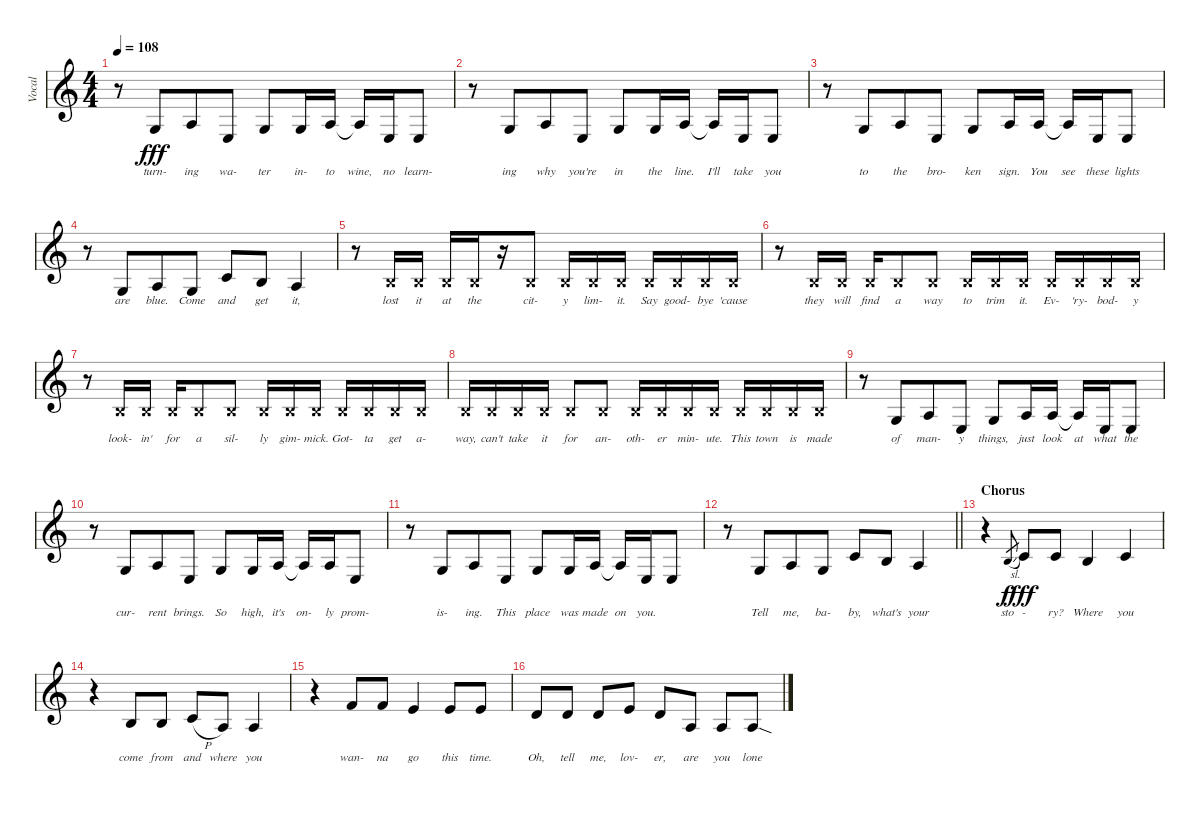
\track ("Vocal" "Vocal") {instrument lead6voice}
\staff {score}
\tuning (E4 B3 G3 D3 A2 E2) {hide}
\ts (4 4)
\tempo 108
\clef g2
\ks c
r.8{dy fff} 0.3.8{lyrics (0 "turn-") lyrics (1 "") lyrics (2 "") lyrics (3 "") lyrics (4 "") beam merge} 2.3.8{lyrics (0 "ing") lyrics (1 "") lyrics (2 "") lyrics (3 "") lyrics (4 "")} 2.4.8{lyrics (0 "wa-") lyrics (1 "") lyrics (2 "") lyrics (3 "") lyrics (4 "")} 5.4.8{lyrics (0 "ter") lyrics (1 "") lyrics (2 "") lyrics (3 "") lyrics (4 "")} 5.4.16{lyrics (0 "in-") lyrics (1 "") lyrics (2 "") lyrics (3 "") lyrics (4 "")} 7.4.16{lyrics (0 "to") lyrics (1 "") lyrics (2 "") lyrics (3 "") lyrics (4 "")} 7.4{t}.16{lyrics (0 "wine,") lyrics (1 "") lyrics (2 "") lyrics (3 "") lyrics (4 "")} 2.4.16{lyrics (0 "no") lyrics (1 "") lyrics (2 "") lyrics (3 "") lyrics (4 "")} 2.4.8{lyrics (0 "learn-") lyrics (1 "") lyrics (2 "") lyrics (3 "") lyrics (4 "")} |
r.8 0.3.8{lyrics (0 "ing") lyrics (1 "") lyrics (2 "") lyrics (3 "") lyrics (4 "") beam merge} 2.3.8{lyrics (0 "why") lyrics (1 "") lyrics (2 "") lyrics (3 "") lyrics (4 "")} 2.4.8{lyrics (0 "you're") lyrics (1 "") lyrics (2 "") lyrics (3 "") lyrics (4 "")} 5.4.8{lyrics (0 "in") lyrics (1 "") lyrics (2 "") lyrics (3 "") lyrics (4 "")} 5.4.16{lyrics (0 "the") lyrics (1 "") lyrics (2 "") lyrics (3 "") lyrics (4 "")} 7.4.16{lyrics (0 "line.") lyrics (1 "") lyrics (2 "") lyrics (3 "") lyrics (4 "")} 7.4{t}.16{lyrics (0 "I'll") lyrics (1 "") lyrics (2 "") lyrics (3 "") lyrics (4 "")} 2.4.16{lyrics (0 "take") lyrics (1 "") lyrics (2 "") lyrics (3 "") lyrics (4 "")} 2.4.8{lyrics (0 "you") lyrics (1 "") lyrics (2 "") lyrics (3 "") lyrics (4 "")} |
r.8 0.3.8{lyrics (0 "to") lyrics (1 "") lyrics (2 "") lyrics (3 "") lyrics (4 "") beam merge} 2.3.8{lyrics (0 "the") lyrics (1 "") lyrics (2 "") lyrics (3 "") lyrics (4 "")} 2.4.8{lyrics (0 "bro-") lyrics (1 "") lyrics (2 "") lyrics (3 "") lyrics (4 "")} 5.4.8{lyrics (0 "ken") lyrics (1 "") lyrics (2 "") lyrics (3 "") lyrics (4 "")} 7.4.16{lyrics (0 "sign.") lyrics (1 "") lyrics (2 "") lyrics (3 "") lyrics (4 "")} 7.4.16{lyrics (0 "You") lyrics (1 "") lyrics (2 "") lyrics (3 "") lyrics (4 "")} 7.4{t}.16{lyrics (0 "see") lyrics (1 "") lyrics (2 "") lyrics (3 "") lyrics (4 "")} 2.4.16{lyrics (0 "these") lyrics (1 "") lyrics (2 "") lyrics (3 "") lyrics (4 "")} 2.4.8{lyrics (0 "lights") lyrics (1 "") lyrics (2 "") lyrics (3 "") lyrics (4 "")} |
r.8 0.3.8{lyrics (0 "are") lyrics (1 "") lyrics (2 "") lyrics (3 "") lyrics (4 "") beam merge} 2.3.8{lyrics (0 "blue.") lyrics (1 "") lyrics (2 "") lyrics (3 "") lyrics (4 "")} 5.4.8{lyrics (0 "Come") lyrics (1 "") lyrics (2 "") lyrics (3 "") lyrics (4 "")} 5.3.8{lyrics (0 "and") lyrics (1 "") lyrics (2 "") lyrics (3 "") lyrics (4 "")} 4.3.8{lyrics (0 "get") lyrics (1 "") lyrics (2 "") lyrics (3 "") lyrics (4 "")} 2.3.4{lyrics (0 "it,") lyrics (1 "") lyrics (2 "") lyrics (3 "") lyrics (4 "")} |
r.8 4.3{x}.16{lyrics (0 "lost") lyrics (1 "") lyrics (2 "") lyrics (3 "") lyrics (4 "")} 4.3{x}.16{lyrics (0 "it") lyrics (1 "") lyrics (2 "") lyrics (3 "") lyrics (4 "")} 4.3{x}.16{lyrics (0 "at") lyrics (1 "") lyrics (2 "") lyrics (3 "") lyrics (4 "")} 4.3{x}.16{lyrics (0 "the") lyrics (1 "") lyrics (2 "") lyrics (3 "") lyrics (4 "")} r.16 4.3{x}.8{lyrics (0 "cit-") lyrics (1 "") lyrics (2 "") lyrics (3 "") lyrics (4 "")} 4.3{x}.16{lyrics (0 "y") lyrics (1 "") lyrics (2 "") lyrics (3 "") lyrics (4 "")} 4.3{x}.16{lyrics (0 "lim-") lyrics (1 "") lyrics (2 "") lyrics (3 "") lyrics (4 "")} 4.3{x}.16{lyrics (0 "it.") lyrics (1 "") lyrics (2 "") lyrics (3 "") lyrics (4 "")} 4.3{x}.16{lyrics (0 "Say") lyrics (1 "") lyrics (2 "") lyrics (3 "") lyrics (4 "")} 4.3{x}.16{lyrics (0 "good-") lyrics (1 "") lyrics (2 "") lyrics (3 "") lyrics (4 "")} 4.3{x}.16{lyrics (0 "bye") lyrics (1 "") lyrics (2 "") lyrics (3 "") lyrics (4 "")} 4.3{x}.16{lyrics (0 "'cause") lyrics (1 "") lyrics (2 "") lyrics (3 "") lyrics (4 "")} |
r.8 4.3{x}.16{lyrics (0 "they") lyrics (1 "") lyrics (2 "") lyrics (3 "") lyrics (4 "")} 4.3{x}.16{lyrics (0 "will") lyrics (1 "") lyrics (2 "") lyrics (3 "") lyrics (4 "")} 4.3{x}.16{lyrics (0 "find") lyrics (1 "") lyrics (2 "") lyrics (3 "") lyrics (4 "")} 4.3{x}.8{lyrics (0 "a") lyrics (1 "") lyrics (2 "") lyrics (3 "") lyrics (4 "")} 4.3{x}.8{lyrics (0 "way") lyrics (1 "") lyrics (2 "") lyrics (3 "") lyrics (4 "")} 4.3{x}.16{lyrics (0 "to") lyrics (1 "") lyrics (2 "") lyrics (3 "") lyrics (4 "")} 4.3{x}.16{lyrics (0 "trim") lyrics (1 "") lyrics (2 "") lyrics (3 "") lyrics (4 "")} 4.3{x}.16{lyrics (0 "it.") lyrics (1 "") lyrics (2 "") lyrics (3 "") lyrics (4 "")} 4.3{x}.16{lyrics (0 "Ev-") lyrics (1 "") lyrics (2 "") lyrics (3 "") lyrics (4 "")} 4.3{x}.16{lyrics (0 "'ry-") lyrics (1 "") lyrics (2 "") lyrics (3 "") lyrics (4 "")} 4.3{x}.16{lyrics (0 "bod-") lyrics (1 "") lyrics (2 "") lyrics (3 "") lyrics (4 "")} 4.3{x}.16{lyrics (0 "y") lyrics (1 "") lyrics (2 "") lyrics (3 "") lyrics (4 "")} |
r.8 4.3{x}.16{lyrics (0 "look-") lyrics (1 "") lyrics (2 "") lyrics (3 "") lyrics (4 "")} 4.3{x}.16{lyrics (0 "in'") lyrics (1 "") lyrics (2 "") lyrics (3 "") lyrics (4 "")} 4.3{x}.16{lyrics (0 "for") lyrics (1 "") lyrics (2 "") lyrics (3 "") lyrics (4 "")} 4.3{x}.8{lyrics (0 "a") lyrics (1 "") lyrics (2 "") lyrics (3 "") lyrics (4 "")} 4.3{x}.8{lyrics (0 "sil-") lyrics (1 "") lyrics (2 "") lyrics (3 "") lyrics (4 "")} 4.3{x}.16{lyrics (0 "ly") lyrics (1 "") lyrics (2 "") lyrics (3 "") lyrics (4 "")} 4.3{x}.16{lyrics (0 "gim-") lyrics (1 "") lyrics (2 "") lyrics (3 "") lyrics (4 "")} 4.3{x}.16{lyrics (0 "mick.") lyrics (1 "") lyrics (2 "") lyrics (3 "") lyrics (4 "")} 4.3{x}.16{lyrics (0 "Got-") lyrics (1 "") lyrics (2 "") lyrics (3 "") lyrics (4 "")} 4.3{x}.16{lyrics (0 "ta") lyrics (1 "") lyrics (2 "") lyrics (3 "") lyrics (4 "")} 4.3{x}.16{lyrics (0 "get") lyrics (1 "") lyrics (2 "") lyrics (3 "") lyrics (4 "")} 4.3{x}.16{lyrics (0 "a-") lyrics (1 "") lyrics (2 "") lyrics (3 "") lyrics (4 "")} |
4.3{x}.16{lyrics (0 "way,") lyrics (1 "") lyrics (2 "") lyrics (3 "") lyrics (4 "")} 4.3{x}.16{lyrics (0 "can't") lyrics (1 "") lyrics (2 "") lyrics (3 "") lyrics (4 "")} 4.3{x}.16{lyrics (0 "take") lyrics (1 "") lyrics (2 "") lyrics (3 "") lyrics (4 "")} 4.3{x}.16{lyrics (0 "it") lyrics (1 "") lyrics (2 "") lyrics (3 "") lyrics (4 "")} 4.3{x}.8{lyrics (0 "for") lyrics (1 "") lyrics (2 "") lyrics (3 "") lyrics (4 "")} 4.3{x}.8{lyrics (0 "an-") lyrics (1 "") lyrics (2 "") lyrics (3 "") lyrics (4 "")} 4.3{x}.16{lyrics (0 "oth-") lyrics (1 "") lyrics (2 "") lyrics (3 "") lyrics (4 "")} 4.3{x}.16{lyrics (0 "er") lyrics (1 "") lyrics (2 "") lyrics (3 "") lyrics (4 "")} 4.3{x}.16{lyrics (0 "min-") lyrics (1 "") lyrics (2 "") lyrics (3 "") lyrics (4 "")} 4.3{x}.16{lyrics (0 "ute.") lyrics (1 "") lyrics (2 "") lyrics (3 "") lyrics (4 "")} 4.3{x}.16{lyrics (0 "This") lyrics (1 "") lyrics (2 "") lyrics (3 "") lyrics (4 "")} 4.3{x}.16{lyrics (0 "town") lyrics (1 "") lyrics (2 "") lyrics (3 "") lyrics (4 "")} 4.3{x}.16{lyrics (0 "is") lyrics (1 "") lyrics (2 "") lyrics (3 "") lyrics (4 "")} 4.3{x}.16{lyrics (0 "made") lyrics (1 "") lyrics (2 "") lyrics (3 "") lyrics (4 "")} |
r.8 0.3.8{lyrics (0 "of") lyrics (1 "") lyrics (2 "") lyrics (3 "") lyrics (4 "") beam merge} 2.3.8{lyrics (0 "man-") lyrics (1 "") lyrics (2 "") lyrics (3 "") lyrics (4 "")} 2.4.8{lyrics (0 "y") lyrics (1 "") lyrics (2 "") lyrics (3 "") lyrics (4 "")} 5.4.8{lyrics (0 "things,") lyrics (1 "") lyrics (2 "") lyrics (3 "") lyrics (4 "")} 7.4.16{lyrics (0 "just") lyrics (1 "") lyrics (2 "") lyrics (3 "") lyrics (4 "")} 7.4.16{lyrics (0 "look") lyrics (1 "") lyrics (2 "") lyrics (3 "") lyrics (4 "")} 7.4{t}.16{lyrics (0 "at") lyrics (1 "") lyrics (2 "") lyrics (3 "") lyrics (4 "")} 2.4.16{lyrics (0 "what") lyrics (1 "") lyrics (2 "") lyrics (3 "") lyrics (4 "")} 2.4.8{lyrics (0 "the") lyrics (1 "") lyrics (2 "") lyrics (3 "") lyrics (4 "")} |
r.8 0.3.8{lyrics (0 "cur-") lyrics (1 "") lyrics (2 "") lyrics (3 "") lyrics (4 "") beam merge} 2.3.8{lyrics (0 "rent") lyrics (1 "") lyrics (2 "") lyrics (3 "") lyrics (4 "")} 2.4.8{lyrics (0 "brings.") lyrics (1 "") lyrics (2 "") lyrics (3 "") lyrics (4 "")} 5.4.8{lyrics (0 "So") lyrics (1 "") lyrics (2 "") lyrics (3 "") lyrics (4 "")} 5.4.16{lyrics (0 "high,") lyrics (1 "") lyrics (2 "") lyrics (3 "") lyrics (4 "")} 7.4.16{lyrics (0 "it's") lyrics (1 "") lyrics (2 "") lyrics (3 "") lyrics (4 "")} 7.4{t}.16{lyrics (0 "on-") lyrics (1 "") lyrics (2 "") lyrics (3 "") lyrics (4 "")} 7.4.16{lyrics (0 "ly") lyrics (1 "") lyrics (2 "") lyrics (3 "") lyrics (4 "")} 2.4.8{lyrics (0 "prom-") lyrics (1 "") lyrics (2 "") lyrics (3 "") lyrics (4 "")} |
r.8 0.3.8{lyrics (0 "is-") lyrics (1 "") lyrics (2 "") lyrics (3 "") lyrics (4 "") beam merge} 2.3.8{lyrics (0 "ing.") lyrics (1 "") lyrics (2 "") lyrics (3 "") lyrics (4 "")} 2.4.8{lyrics (0 "This") lyrics (1 "") lyrics (2 "") lyrics (3 "") lyrics (4 "")} 5.4.8{lyrics (0 "place") lyrics (1 "") lyrics (2 "") lyrics (3 "") lyrics (4 "")} 5.4.16{lyrics (0 "was") lyrics (1 "") lyrics (2 "") lyrics (3 "") lyrics (4 "")} 7.4.16{lyrics (0 "made") lyrics (1 "") lyrics (2 "") lyrics (3 "") lyrics (4 "")} 7.4{t}.16{lyrics (0 "on") lyrics (1 "") lyrics (2 "") lyrics (3 "") lyrics (4 "")} 2.4.16{lyrics (0 "you.") lyrics (1 "") lyrics (2 "") lyrics (3 "") lyrics (4 "")} 2.4.8{lyrics (0 "") lyrics (1 "") lyrics (2 "") lyrics (3 "") lyrics (4 "")} |
\barLineRight lightlight
r.8 0.3.8{lyrics (0 "Tell") lyrics (1 "") lyrics (2 "") lyrics (3 "") lyrics (4 "") beam merge} 2.3.8{lyrics (0 "me,") lyrics (1 "") lyrics (2 "") lyrics (3 "") lyrics (4 "")} 5.4.8{lyrics (0 "ba-") lyrics (1 "") lyrics (2 "") lyrics (3 "") lyrics (4 "")} 5.3.8{lyrics (0 "by,") lyrics (1 "") lyrics (2 "") lyrics (3 "") lyrics (4 "")} 4.3.8{lyrics (0 "what's") lyrics (1 "") lyrics (2 "") lyrics (3 "") lyrics (4 "")} 2.3.4{lyrics (0 "your") lyrics (1 "") lyrics (2 "") lyrics (3 "") lyrics (4 "")} |
\section ("" "Chorus")
r.4 4.3{sl}.8{lyrics (0 "sto") lyrics (1 "") lyrics (2 "") lyrics (3 "") lyrics (4 "") gr dy f} 5.3.8{lyrics (0 "-") lyrics (1 "") lyrics (2 "") lyrics (3 "") lyrics (4 "") dy fff} 5.3.8{lyrics (0 "ry?") lyrics (1 "") lyrics (2 "") lyrics (3 "") lyrics (4 "")} 4.3.4{lyrics (0 "Where") lyrics (1 "") lyrics (2 "") lyrics (3 "") lyrics (4 "")} 5.3.4{lyrics (0 "you") lyrics (1 "") lyrics (2 "") lyrics (3 "") lyrics (4 "")} |
r.4 4.3.8{lyrics (0 "come") lyrics (1 "") lyrics (2 "") lyrics (3 "") lyrics (4 "")} 4.3.8{lyrics (0 "from") lyrics (1 "") lyrics (2 "") lyrics (3 "") lyrics (4 "")} 5.3{h}.8{lyrics (0 "and") lyrics (1 "") lyrics (2 "") lyrics (3 "") lyrics (4 "")} 2.3.8{lyrics (0 "where") lyrics (1 "") lyrics (2 "") lyrics (3 "") lyrics (4 "")} 2.3.4{lyrics (0 "you") lyrics (1 "") lyrics (2 "") lyrics (3 "") lyrics (4 "")} |
r.4 6.2.8{lyrics (0 "wan-") lyrics (1 "") lyrics (2 "") lyrics (3 "") lyrics (4 "")} 6.2.8{lyrics (0 "na") lyrics (1 "") lyrics (2 "") lyrics (3 "") lyrics (4 "")} 5.2.4{lyrics (0 "go") lyrics (1 "") lyrics (2 "") lyrics (3 "") lyrics (4 "")} 5.2.8{lyrics (0 "this") lyrics (1 "") lyrics (2 "") lyrics (3 "") lyrics (4 "")} 5.2.8{lyrics (0 "time.") lyrics (1 "") lyrics (2 "") lyrics (3 "") lyrics (4 "")} |
3.2.8{lyrics (0 "Oh,") lyrics (1 "") lyrics (2 "") lyrics (3 "") lyrics (4 "")} 3.2.8{lyrics (0 "tell") lyrics (1 "") lyrics (2 "") lyrics (3 "") lyrics (4 "")} 3.2.8{lyrics (0 "me,") lyrics (1 "") lyrics (2 "") lyrics (3 "") lyrics (4 "")} 5.2.8{lyrics (0 "lov-") lyrics (1 "") lyrics (2 "") lyrics (3 "") lyrics (4 "")} 7.3.8{lyrics (0 "er,") lyrics (1 "") lyrics (2 "") lyrics (3 "") lyrics (4 "")} 2.3.8{lyrics (0 "are") lyrics (1 "") lyrics (2 "") lyrics (3 "") lyrics (4 "")} 2.3.8{lyrics (0 "you") lyrics (1 "") lyrics (2 "") lyrics (3 "") lyrics (4 "")} 2.3{sod}.8{lyrics (0 "lone") lyrics (1 "") lyrics (2 "") lyrics (3 "") lyrics (4 "")}
